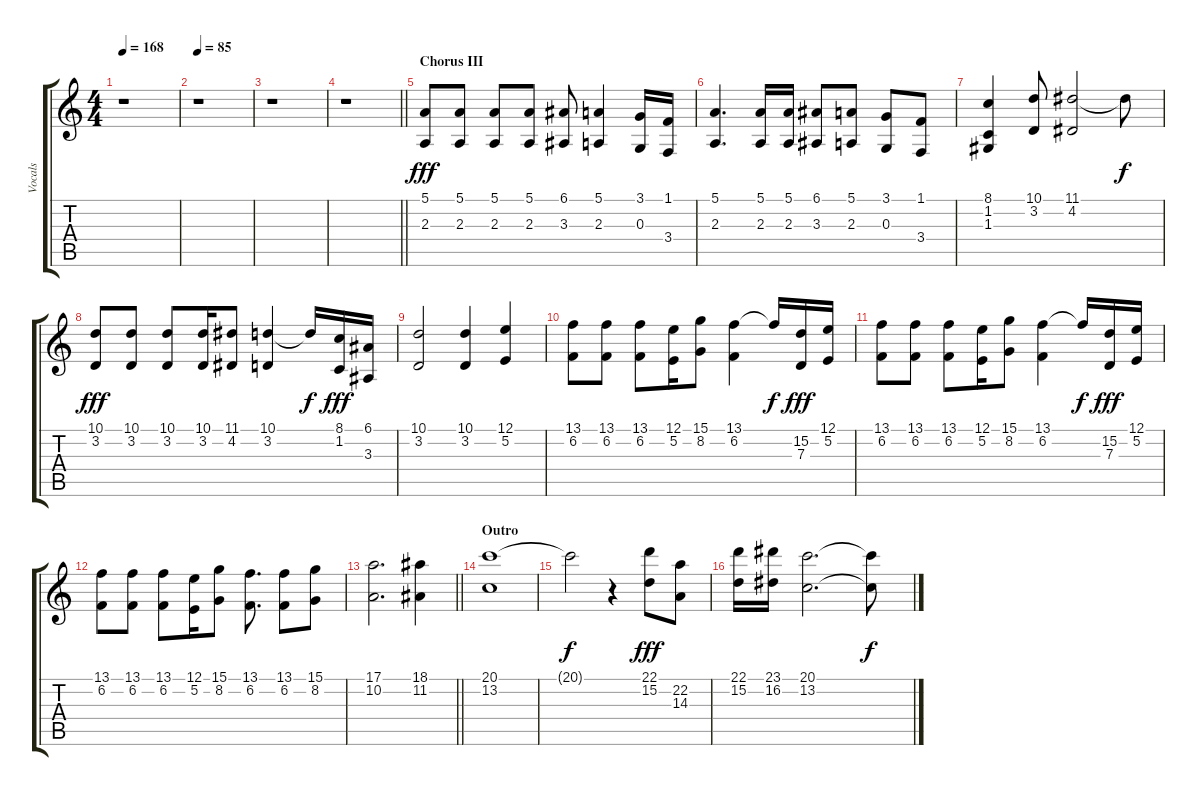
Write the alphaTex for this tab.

\track ("Vocals" "Vocals") {instrument vibraphone}
\staff {score tabs}
\tuning (E4 B3 G3 D3 A2 E2) {hide}
\ts (4 4)
\tempo 168
\clef g2
\ks c
r.1{dy f} |
\tempo 85
r.1 |
r.1 |
\barLineRight lightlight
r.1 |
\section ("" "Chorus III")
(5.1 2.3).8{dy fff} (5.1 2.3).8 (5.1 2.3).8 (5.1 2.3).8 (6.1 3.3).8 (5.1 2.3).4 (3.1 0.3).16 (1.1 3.4).16 |
(5.1 2.3).4{d} (5.1 2.3).16 (5.1 2.3).16 (6.1 3.3).8 (5.1 2.3).8 (3.1 0.3).8 (1.1 3.4).8 |
(8.1 1.2 1.3).4 (10.1 3.2).8 (11.1 4.2).2 11.1{t}.8{dy f} |
(10.1 3.2).8{dy fff} (10.1 3.2).8 (10.1 3.2).8 (10.1 3.2).16 (11.1 4.2).8 (10.1 3.2).4 10.1{t}.16{dy f} (8.1 1.2).16{dy fff} (6.1 3.3).16 |
(10.1 3.2).2 (10.1 3.2).4 (12.1 5.2).4 |
(13.1 6.2).8 (13.1 6.2).8 (13.1 6.2).8 (12.1 5.2).16 (15.1 8.2).8 (13.1 6.2).4 13.1{t}.16{dy f} (15.2 7.3).16{dy fff} (12.1 5.2).16 |
(13.1 6.2).8 (13.1 6.2).8 (13.1 6.2).8 (12.1 5.2).16 (15.1 8.2).8 (13.1 6.2).4 13.1{t}.16{dy f} (15.2 7.3).16{dy fff} (12.1 5.2).16 |
(13.1 6.2).8 (13.1 6.2).8 (13.1 6.2).8 (12.1 5.2).16 (15.1 8.2).8 (13.1 6.2).8{d} (13.1 6.2).8 (15.1 8.2).8 |
\barLineRight lightlight
(17.1 10.2).2{d} (18.1 11.2).4 |
\section ("" "Outro")
(20.1 13.2).1 |
20.1{t}.2{dy f} r.4 (22.1 15.2).8{dy fff} (22.2 14.3).8 |
(22.1 15.2).16 (23.1 16.2).16 (20.1 13.2).2{d} (20.1{t} 13.2{t}).8{dy f}
